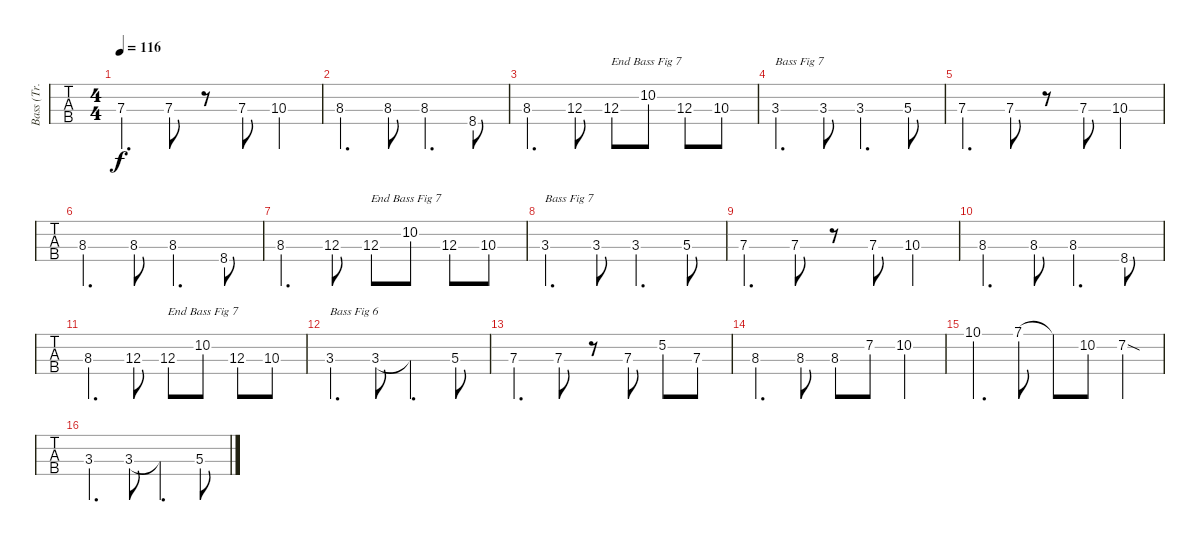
\track ("Bass (Tr. 6A/Tr. 11B)" "Bass (Tr. ") {instrument electricbassfinger}
\staff {tabs}
\tuning (G2 D2 A1 E1) {hide}
\ts (4 4)
\tempo 116
\clef f4
\ks c
7.3.4{d dy f} 7.3.8 r.8 7.3.8 10.3.4 |
8.3.4{d} 8.3.8 8.3.4{d} 8.4.8 |
8.3.4{d} 12.3.8 12.3.8{txt "End Bass Fig 7"} 10.2.8 12.3.8 10.3.8 |
3.3.4{d txt "Bass Fig 7"} 3.3.8 3.3.4{d} 5.3.8 |
7.3.4{d} 7.3.8 r.8 7.3.8 10.3.4 |
8.3.4{d} 8.3.8 8.3.4{d} 8.4.8 |
8.3.4{d} 12.3.8 12.3.8{txt "End Bass Fig 7"} 10.2.8 12.3.8 10.3.8 |
3.3.4{d txt "Bass Fig 7"} 3.3.8 3.3.4{d} 5.3.8 |
7.3.4{d} 7.3.8 r.8 7.3.8 10.3.4 |
8.3.4{d} 8.3.8 8.3.4{d} 8.4.8 |
8.3.4{d} 12.3.8 12.3.8{txt "End Bass Fig 7"} 10.2.8 12.3.8 10.3.8 |
3.3.4{d txt "Bass Fig 6"} 3.3.8 3.3{t}.4{d} 5.3.8 |
7.3.4{d} 7.3.8 r.8 7.3.8 5.2.8 7.3.8 |
8.3.4{d} 8.3.8 8.3.8 7.2.8 10.2.4 |
10.1.4{d} 7.1.8 7.1{t}.8 10.2.8 7.2{sod}.4 |
3.3.4{d} 3.3.8 3.3{t}.4{d} 5.3.8
